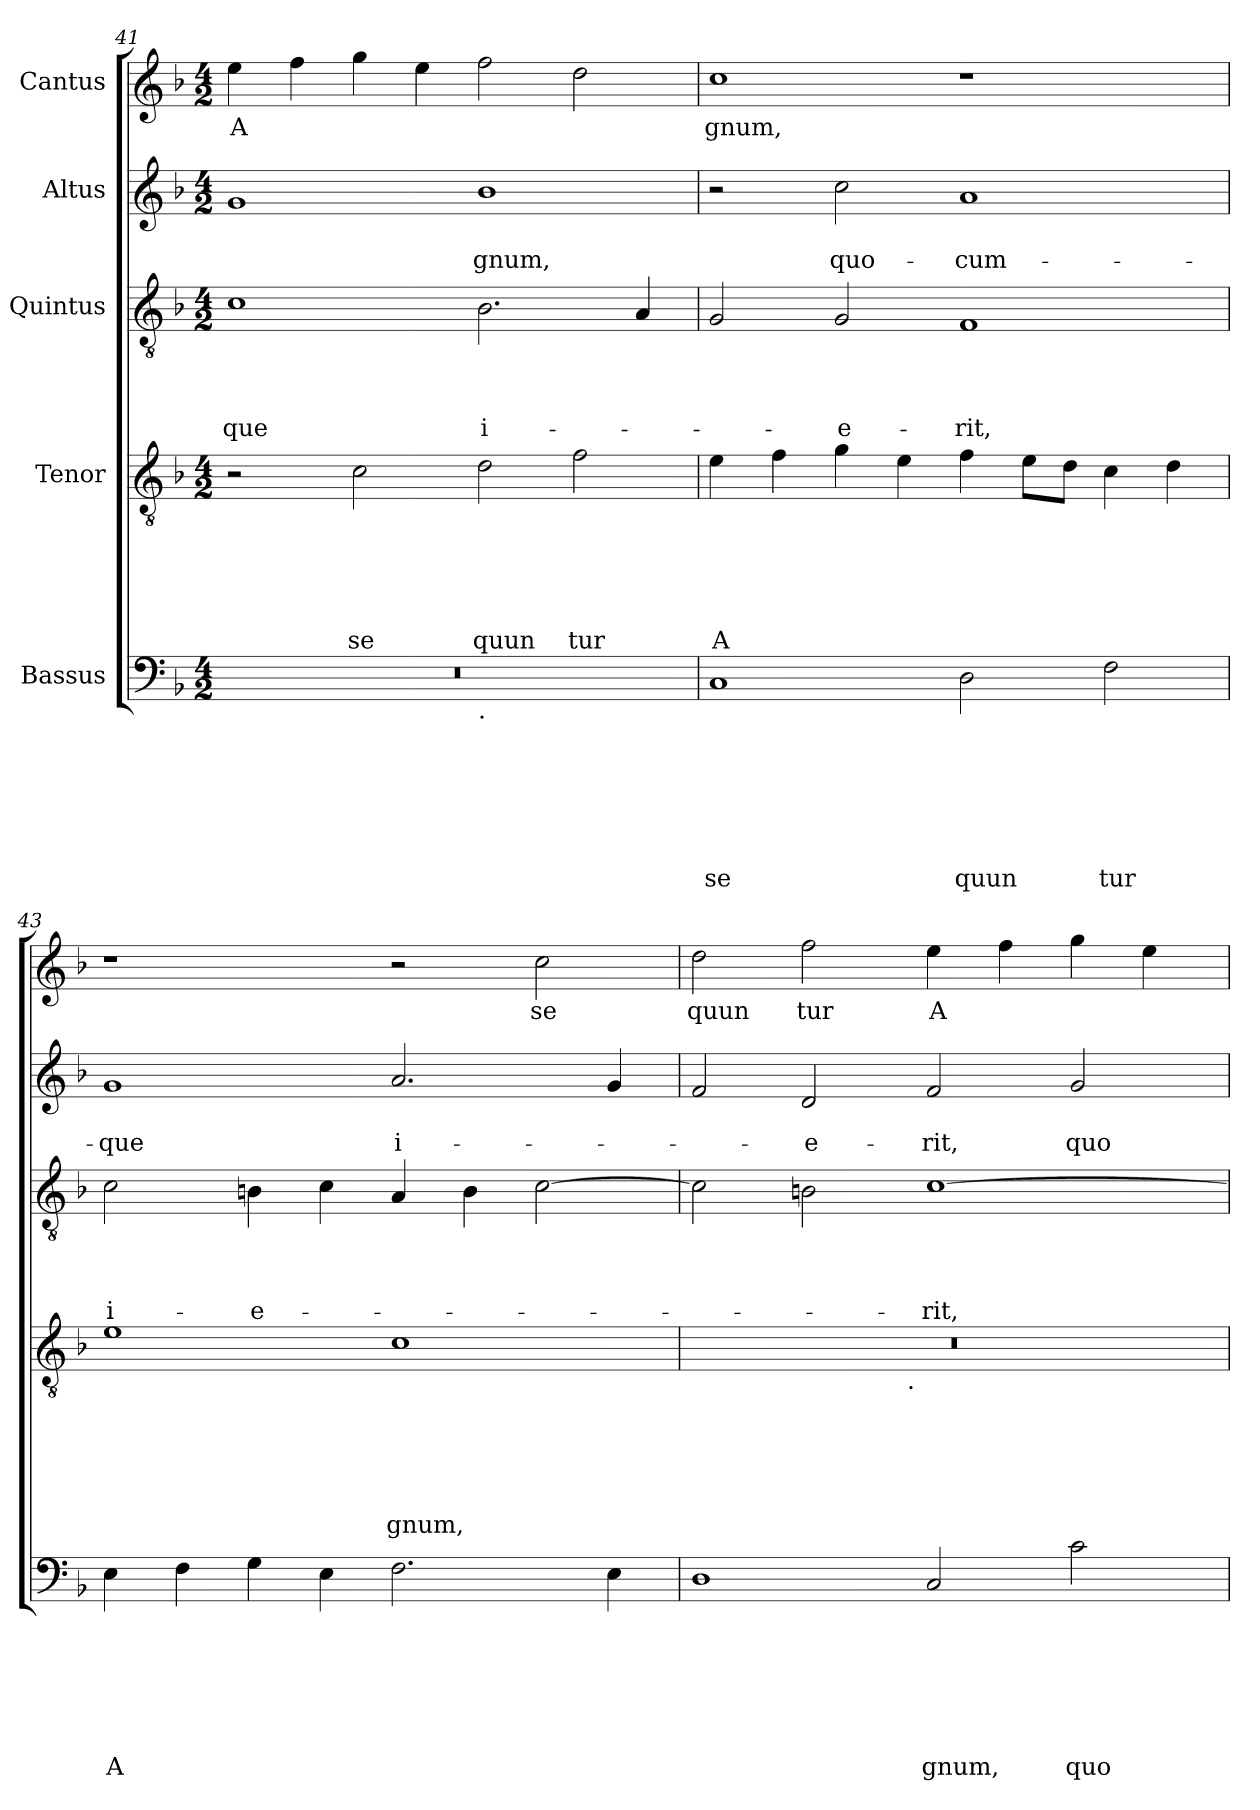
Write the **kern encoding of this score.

**kern	**text	**text	**text	**text	**text	**text	**text	**kern	**text	**text	**text	**text	**text	**text	**kern	**text	**text	**text	**text	**kern	**text	**text	**kern	**text
*part5	*part5	*part5	*part5	*part5	*part5	*part5	*part5	*part4	*part4	*part4	*part4	*part4	*part4	*part4	*part3	*part3	*part3	*part3	*part3	*part2	*part2	*part2	*part1	*part1
*staff5	*staff5	*staff5	*staff5	*staff5	*staff5	*staff5	*staff5	*staff4	*staff4	*staff4	*staff4	*staff4	*staff4	*staff4	*staff3	*staff3	*staff3	*staff3	*staff3	*staff2	*staff2	*staff2	*staff1	*staff1
*I"Bassus	*	*	*	*	*	*	*	*I"Tenor	*	*	*	*	*	*	*I"Quintus	*	*	*	*	*I"Altus	*	*	*I"Cantus	*
*clefF4	*	*	*	*	*	*	*	*clefGv2	*	*	*	*	*	*	*clefGv2	*	*	*	*	*clefG2	*	*	*clefG2	*
*k[b-]	*	*	*	*	*	*	*	*k[b-]	*	*	*	*	*	*	*k[b-]	*	*	*	*	*k[b-]	*	*	*k[b-]	*
*F:	*	*	*	*	*	*	*	*F:	*	*	*	*	*	*	*F:	*	*	*	*	*F:	*	*	*F:	*
*M4/2	*	*	*	*	*	*	*	*M4/2	*	*	*	*	*	*	*M4/2	*	*	*	*	*M4/2	*	*	*M4/2	*
=41	=41	=41	=41	=41	=41	=41	=41	=41	=41	=41	=41	=41	=41	=41	=41	=41	=41	=41	=41	=41	=41	=41	=41	=41
!	!	!	!	!	!	!	!	!	!	!	!	!	!	!	!	!	!	!	!LO:LY:b	!	!	!	!	!LO:LY:b
*^	*	*	*	*	*	*	*	*	*	*	*	*	*	*	*	*	*	*	*	*	*	*	*	*
0r	1ryy	.	.	.	.	.	.	.	2r	.	.	.	.	.	.	1c	.	.	.	-que	1g	.	.	4ee\	A
.	.	.	.	.	.	.	.	.	.	.	.	.	.	.	.	.	.	.	.	.	.	.	.	4ff\	.
!	!	!	!	!	!	!	!	!	!	!	!	!	!	!	!LO:LY:b	!	!	!	!	!	!	!	!	!	!
.	.	.	.	.	.	.	.	.	2c\	.	.	.	.	.	se	.	.	.	.	.	.	.	.	4gg\	.
.	.	.	.	.	.	.	.	.	.	.	.	.	.	.	.	.	.	.	.	.	.	.	.	4ee\	.
!	!LO:TX:b:t=.	!	!	!	!	!	!	!	!	!	!	!	!	!	!	!	!	!	!	!	!	!	!	!	!
!	!	!	!	!	!	!	!	!	!	!	!	!	!	!	!LO:LY:b	!	!	!	!	!LO:LY:b:rj	!	!	!LO:LY:b	!	!
.	1ryy	.	.	.	.	.	.	.	2d\	.	.	.	.	.	quun	2.B-\	.	.	.	i-	1b-	.	-gnum,	2ff\	.
!	!	!	!	!	!	!	!	!	!	!	!	!	!	!	!LO:LY:b	!	!	!	!	!	!	!	!	!	!
.	.	.	.	.	.	.	.	.	2f\	.	.	.	.	.	tur	.	.	.	.	.	.	.	.	2dd\	.
.	.	.	.	.	.	.	.	.	.	.	.	.	.	.	.	4A/	.	.	.	.	.	.	.	.	.
=42	=42	=42	=42	=42	=42	=42	=42	=42	=42	=42	=42	=42	=42	=42	=42	=42	=42	=42	=42	=42	=42	=42	=42	=42	=42
!	!	!	!	!	!	!	!	!LO:LY:b	!	!	!	!	!	!	!LO:LY:b	!	!	!	!	!	!	!	!	!	!LO:LY:b
*v	*v	*	*	*	*	*	*	*	*	*	*	*	*	*	*	*	*	*	*	*	*	*	*	*	*
1C	.	.	.	.	.	.	se	4e\	.	.	.	.	.	A	2G/	.	.	.	.	2r	.	.	1cc	gnum,
.	.	.	.	.	.	.	.	4f\	.	.	.	.	.	.	.	.	.	.	.	.	.	.	.	.
!	!	!	!	!	!	!	!	!	!	!	!	!	!	!	!	!	!	!	!LO:LY:b	!	!	!LO:LY:b	!	!
.	.	.	.	.	.	.	.	4g\	.	.	.	.	.	.	2G/	.	.	.	-e-	2cc\	.	quo-	.	.
.	.	.	.	.	.	.	.	4e\	.	.	.	.	.	.	.	.	.	.	.	.	.	.	.	.
!	!	!	!	!	!	!	!LO:LY:b	!	!	!	!	!	!	!	!	!	!	!	!LO:LY:b	!	!	!LO:LY:b	!	!
2D\	.	.	.	.	.	.	quun	4f\	.	.	.	.	.	.	1F	.	.	.	-rit,	1a	.	-cum-	1r	.
.	.	.	.	.	.	.	.	8e\L	.	.	.	.	.	.	.	.	.	.	.	.	.	.	.	.
.	.	.	.	.	.	.	.	8d\J	.	.	.	.	.	.	.	.	.	.	.	.	.	.	.	.
!	!	!	!	!	!	!	!LO:LY:b	!	!	!	!	!	!	!	!	!	!	!	!	!	!	!	!	!
2F\	.	.	.	.	.	.	tur	4c\	.	.	.	.	.	.	.	.	.	.	.	.	.	.	.	.
.	.	.	.	.	.	.	.	4d\	.	.	.	.	.	.	.	.	.	.	.	.	.	.	.	.
=43	=43	=43	=43	=43	=43	=43	=43	=43	=43	=43	=43	=43	=43	=43	=43	=43	=43	=43	=43	=43	=43	=43	=43	=43
!	!	!	!	!	!	!	!LO:LY:b	!	!	!	!	!	!	!	!	!	!	!	!LO:LY:b	!	!	!LO:LY:b	!	!
4E\	.	.	.	.	.	.	A	1e	.	.	.	.	.	.	2c\	.	.	.	i-	1g	.	-que	1r	.
4F\	.	.	.	.	.	.	.	.	.	.	.	.	.	.	.	.	.	.	.	.	.	.	.	.
!	!	!	!	!	!	!	!	!	!	!	!	!	!	!	!	!	!	!	!LO:LY:b	!	!	!	!	!
4G\	.	.	.	.	.	.	.	.	.	.	.	.	.	.	4Bn\	.	.	.	-e-	.	.	.	.	.
4E\	.	.	.	.	.	.	.	.	.	.	.	.	.	.	4c\	.	.	.	.	.	.	.	.	.
!	!	!	!	!	!	!	!	!	!	!	!	!	!	!LO:LY:b	!	!	!	!	!	!	!	!LO:LY:b:rj	!	!
2.F\	.	.	.	.	.	.	.	1c	.	.	.	.	.	gnum,	4A/	.	.	.	.	2.a/	.	i-	2r	.
.	.	.	.	.	.	.	.	.	.	.	.	.	.	.	4B\	.	.	.	.	.	.	.	.	.
!	!	!	!	!	!	!	!	!	!	!	!	!	!	!	!	!	!	!	!	!	!	!	!	!LO:LY:b
.	.	.	.	.	.	.	.	.	.	.	.	.	.	.	[>2c\	.	.	.	.	.	.	.	2cc\	se
4E\	.	.	.	.	.	.	.	.	.	.	.	.	.	.	.	.	.	.	.	4g/	.	.	.	.
=44	=44	=44	=44	=44	=44	=44	=44	=44	=44	=44	=44	=44	=44	=44	=44	=44	=44	=44	=44	=44	=44	=44	=44	=44
!	!	!	!	!	!	!	!	!	!	!	!	!	!	!	!	!	!	!	!	!	!	!	!	!LO:LY:b
*	*	*	*	*	*	*	*	*^	*	*	*	*	*	*	*	*	*	*	*	*	*	*	*	*
1D	.	.	.	.	.	.	.	0r	2ryy	.	.	.	.	.	.	2c\]	.	.	.	.	2f/	.	.	2dd\	quun
!	!	!	!	!	!	!	!	!	!	!	!	!	!	!	!	!	!	!	!	!	!	!	!LO:LY:b	!	!LO:LY:b
.	.	.	.	.	.	.	.	.	4...ryy	.	.	.	.	.	.	2Bn\	.	.	.	.	2d/	.	-e-	2ff\	tur
!	!	!	!	!	!	!	!	!	!LO:TX:b:t=.	!	!	!	!	!	!	!	!	!	!	!	!	!	!	!	!
.	.	.	.	.	.	.	.	.	1ryy	.	.	.	.	.	.	.	.	.	.	.	.	.	.	.	.
!	!	!	!	!	!	!	!LO:LY:b	!	!	!	!	!	!	!	!	!	!	!	!	!LO:LY:b	!	!	!LO:LY:b	!	!LO:LY:b
2C/	.	.	.	.	.	.	gnum,	.	.	.	.	.	.	.	.	[>1c	.	.	.	-rit,	2f/	.	-rit,	4ee\	A
.	.	.	.	.	.	.	.	.	.	.	.	.	.	.	.	.	.	.	.	.	.	.	.	4ff\	.
!	!	!	!	!	!	!	!LO:LY:b	!	!	!	!	!	!	!	!	!	!	!	!	!	!	!	!LO:LY:b	!	!
2c\	.	.	.	.	.	.	quo	.	.	.	.	.	.	.	.	.	.	.	.	.	2g/	.	quo-	4gg\	.
.	.	.	.	.	.	.	.	.	.	.	.	.	.	.	.	.	.	.	.	.	.	.	.	4ee\	.
.	.	.	.	.	.	.	.	.	32ryy	.	.	.	.	.	.	.	.	.	.	.	.	.	.	.	.
*	*	*	*	*	*	*	*	*v	*v	*	*	*	*	*	*	*	*	*	*	*	*	*	*	*	*
=	=	=	=	=	=	=	=	=	=	=	=	=	=	=	=	=	=	=	=	=	=	=	=	=
*-	*-	*-	*-	*-	*-	*-	*-	*-	*-	*-	*-	*-	*-	*-	*-	*-	*-	*-	*-	*-	*-	*-	*-	*-
